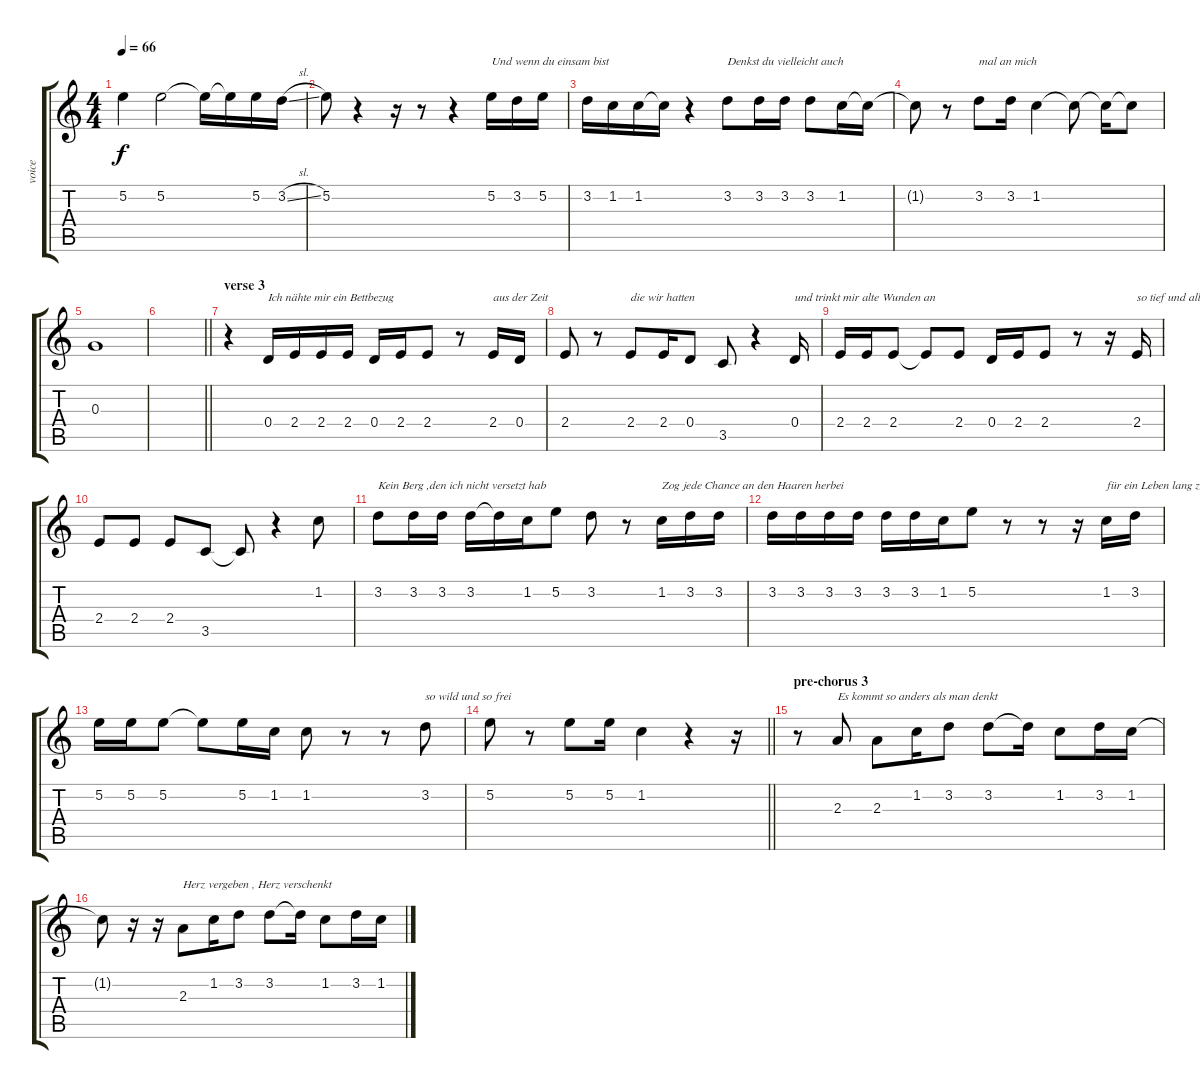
\track ("voice" "voice") {instrument electricguitarjazz}
\staff {score tabs}
\tuning (E4 B3 G3 D3 A2 E2) {hide}
\ts (4 4)
\tempo 66
\clef g2
\ks c
5.2.4{dy f} 5.2.2 5.2{t}.16 5.2{t}.16 5.2.16 3.2{sl}.16 |
5.2.8 r.4 r.16 r.8 r.4 5.2.16{txt "Und wenn du einsam bist"} 3.2.16 5.2.16 |
3.2.16 1.2.16 1.2.16 1.2{t}.16 r.4 3.2.8{txt "Denkst du vielleicht auch "} 3.2.16 3.2.16 3.2.8 1.2.16 1.2{t}.16 |
1.2{t}.8 r.8 3.2.8{txt "mal an mich"} 3.2.16 1.2.4 1.2{t}.8 1.2{t}.16 1.2{t}.8 |
0.3.1 |
\barLineRight lightlight
|
\section ("" "verse 3")
r.4 0.4.16{txt "Ich nähte mir ein Bettbezug"} 2.4.16 2.4.16 2.4.16 0.4.16 2.4.16 2.4.8 r.8 2.4.16{txt "aus der Zeit"} 0.4.16 |
2.4.8 r.8 2.4.8{txt "die wir hatten"} 2.4.16 0.4.8 3.5.8 r.4 0.4.16{txt "und trinkt mir alte Wunden an"} |
2.4.16 2.4.16 2.4.8 2.4{t}.8 2.4.8 0.4.16 2.4.16 2.4.8 r.8 r.16 2.4.16{txt "so tief und allein"} |
2.4.8 2.4.8 2.4.8 3.5.8 3.5{t}.8 r.4 1.2.8 |
3.2.8{txt "Kein Berg ,den ich nicht versetzt hab"} 3.2.16 3.2.16 3.2.16 3.2{t}.16 1.2.16 5.2.8 3.2.8 r.8 1.2.16{txt "Zog jede Chance an den Haaren herbei"} 3.2.16 3.2.16 |
3.2.16 3.2.16 3.2.16 3.2.16 3.2.16 3.2.16 1.2.16 5.2.8 r.8 r.8 r.16 1.2.16{txt "für ein Leben lang zu leben"} 3.2.16 |
5.2.16 5.2.16 5.2.8 5.2{t}.8 5.2.16 1.2.16 1.2.8 r.8 r.8 3.2.8{txt "so wild und so frei"} |
\barLineRight lightlight
5.2.8 r.8 5.2.8 5.2.16 1.2.4 r.4 r.16 |
\section ("" "pre-chorus 3")
r.8 2.3.8{txt "Es kommt so anders als man denkt"} 2.3.8 1.2.16 3.2.8 3.2.8 3.2{t}.16 1.2.8 3.2.16 1.2.16 |
1.2{t}.8 r.16 r.16 2.3.8{txt "Herz vergeben , Herz verschenkt"} 1.2.16 3.2.8 3.2.8 3.2{t}.16 1.2.8 3.2.16 1.2.16
